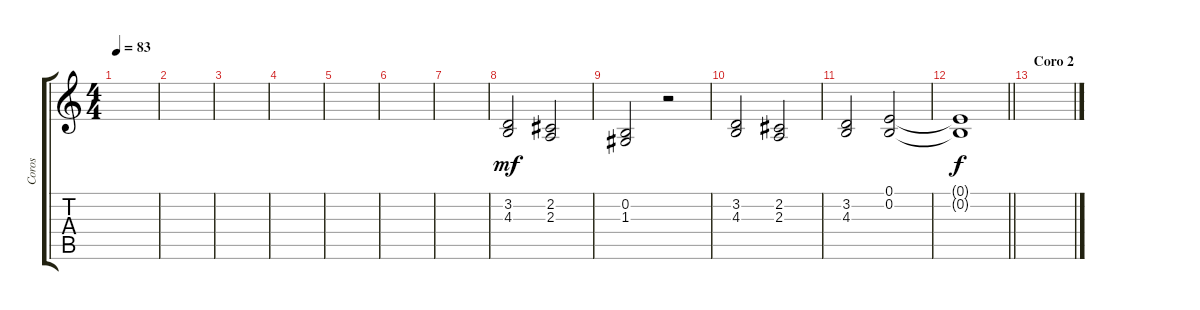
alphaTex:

\track ("Coros" "Coros") {instrument stringensemble1}
\staff {score tabs}
\tuning (E4 B3 G3 D3 A2 E2) {hide}
\ts (4 4)
\tempo 83
\clef g2
\ks c
|
|
|
|
|
|
|
(3.2 4.3).2{dy mf} (2.2 2.3).2 |
(0.2 1.3).2 r.2 |
(3.2 4.3).2 (2.2 2.3).2 |
(3.2 4.3).2 (0.1 0.2).2 |
\barLineRight lightlight
(0.1{t} 0.2{t}).1{dy f} |
\section ("" "Coro 2")
